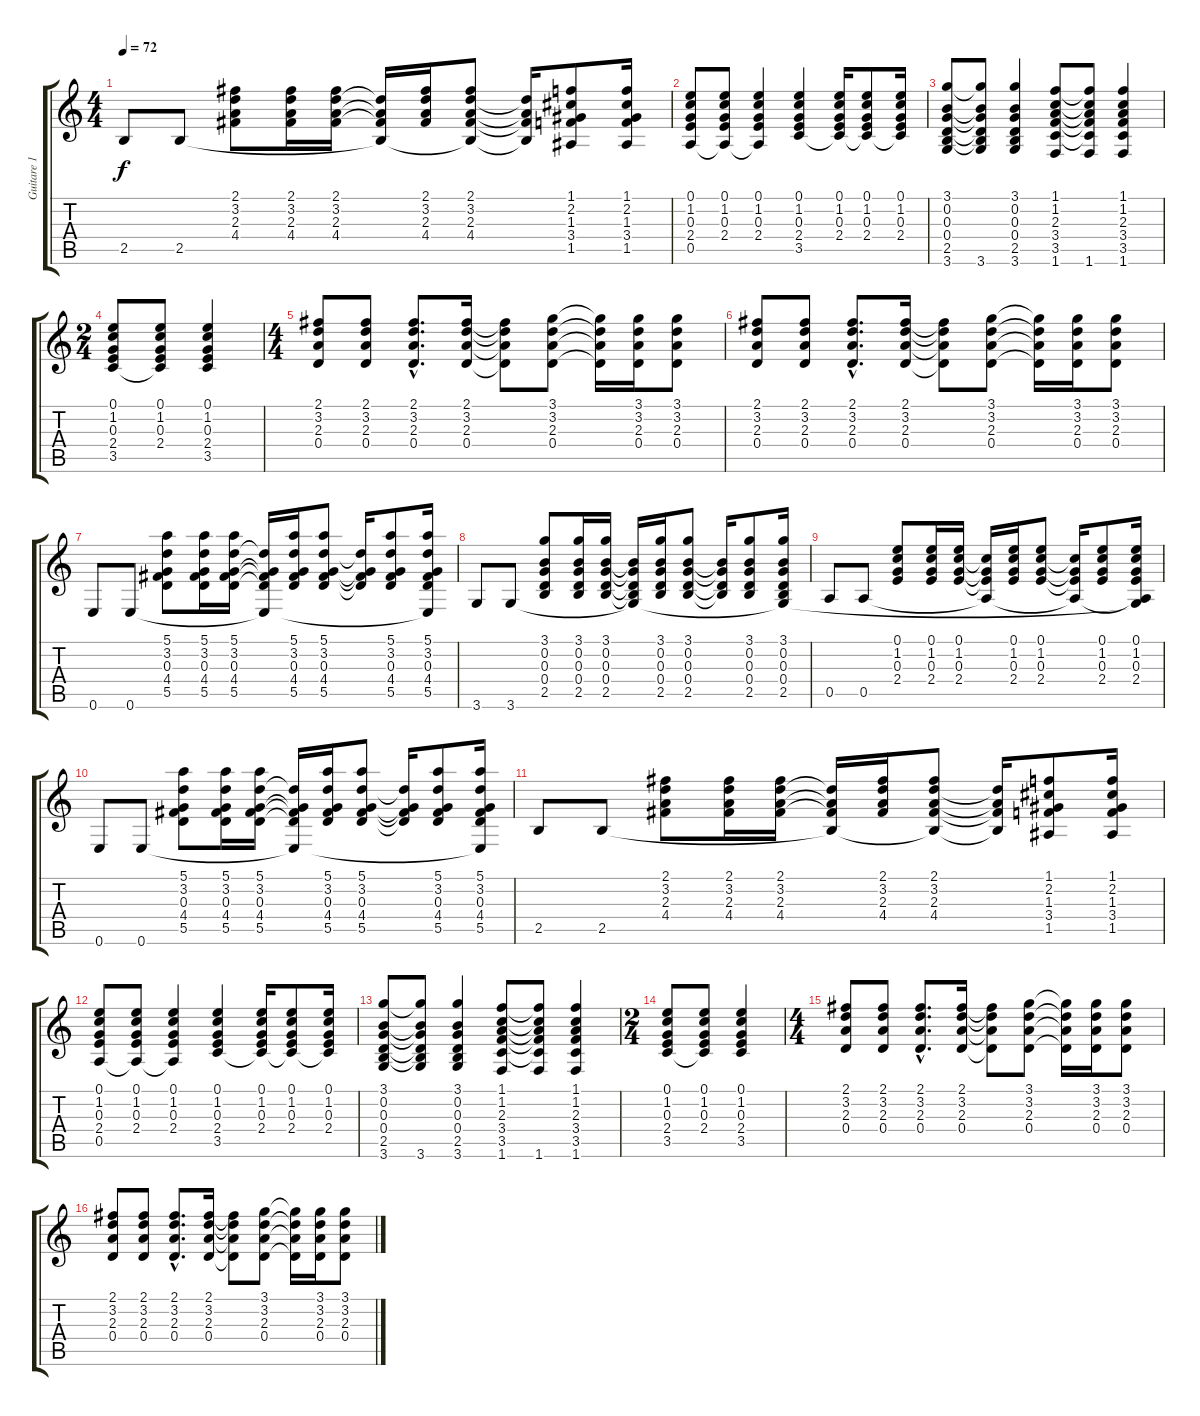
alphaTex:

\track ("Guitare 1 ( Jim Corr )" "Guitare 1 ") {instrument acousticguitarsteel}
\staff {score tabs}
\tuning (E4 B3 G3 D3 A2 E2) {hide}
\ts (4 4)
\tempo 72
\clef g2
\ks c
2.5.8{dy f} 2.5.8 (2.1 3.2 2.3 4.4).8 (2.1 3.2 2.3 4.4).16 (2.1 3.2 2.3 4.4).16 (3.2{t} 2.3{t} 4.4{t} 2.5{t}).16 (2.1 3.2 2.3 4.4).16 (2.1 3.2 2.3 4.4 2.5{t}).8 (3.2{t} 2.3{t} 4.4{t} 2.5{t}).16 (1.1 2.2 1.3 3.4 1.5).8 (1.1 2.2 1.3 3.4 1.5).16 |
(0.1 1.2 0.3 2.4 0.5).8 (0.1 1.2 0.3 2.4 0.5{t}).8 (0.1 1.2 0.3 2.4 0.5{t}).4 (0.1 1.2 0.3 2.4 3.5).4 (0.1 1.2 0.3 2.4 3.5{t}).16 (0.1 1.2 0.3 2.4 3.5{t}).8 (0.1 1.2 0.3 2.4 3.5{t}).16 |
(3.1 0.2 0.3 0.4 2.5 3.6).8 (3.1{t} 0.2{t} 0.3{t} 0.4{t} 2.5{t} 3.6).8 (3.1 0.2 0.3 0.4 2.5 3.6).4 (1.1 1.2 2.3 3.4 3.5 1.6).8 (1.1{t} 1.2{t} 2.3{t} 3.4{t} 3.5{t} 1.6).8 (1.1 1.2 2.3 3.4 3.5 1.6).4 |
\ts (2 4)
(0.1 1.2 0.3 2.4 3.5).8 (0.1 1.2 0.3 2.4 3.5{t}).8 (0.1 1.2 0.3 2.4 3.5).4 |
\ts (4 4)
(2.1 3.2 2.3 0.4).8 (2.1 3.2 2.3 0.4).8 (2.1{hac} 3.2{hac} 2.3{hac} 0.4{hac}).8{d} (2.1 3.2 2.3 0.4).16 (2.1{t} 3.2{t} 2.3{t} 0.4{t}).8 (3.1 3.2 2.3 0.4).8 (3.1{t} 3.2{t} 2.3{t} 0.4{t}).16 (3.1 3.2 2.3 0.4).16 (3.1 3.2 2.3 0.4).8 |
(2.1 3.2 2.3 0.4).8 (2.1 3.2 2.3 0.4).8 (2.1{hac} 3.2{hac} 2.3{hac} 0.4{hac}).8{d} (2.1 3.2 2.3 0.4).16 (2.1{t} 3.2{t} 2.3{t} 0.4{t}).8 (3.1 3.2 2.3 0.4).8 (3.1{t} 3.2{t} 2.3{t} 0.4{t}).16 (3.1 3.2 2.3 0.4).16 (3.1 3.2 2.3 0.4).8 |
0.6.8 0.6.8 (5.1 3.2 0.3 4.4 5.5).8 (5.1 3.2 0.3 4.4 5.5).16 (5.1 3.2 0.3 4.4 5.5).16 (3.2{t} 0.3{t} 4.4{t} 5.5{t} 0.6{t}).16 (5.1 3.2 0.3 4.4 5.5).16 (5.1 3.2 0.3 4.4 5.5).8 (3.2{t} 0.3{t} 4.4{t} 5.5{t}).16 (5.1 3.2 0.3 4.4 5.5).8 (5.1 3.2 0.3 4.4 5.5 0.6{t}).16 |
3.6.8 3.6.8 (3.1 0.2 0.3 0.4 2.5).8 (3.1 0.2 0.3 0.4 2.5).16 (3.1 0.2 0.3 0.4 2.5).16 (0.2{t} 0.3{t} 0.4{t} 2.5{t} 3.6{t}).16 (3.1 0.2 0.3 0.4 2.5).16 (3.1 0.2 0.3 0.4 2.5).8 (0.2{t} 0.3{t} 0.4{t} 2.5{t}).16 (3.1 0.2 0.3 0.4 2.5).8 (3.1 0.2 0.3 0.4 2.5 3.6{t}).16 |
0.5.8 0.5.8 (0.1 1.2 0.3 2.4).8 (0.1 1.2 0.3 2.4).16 (0.1 1.2 0.3 2.4).16 (1.2{t} 0.3{t} 2.4{t} 0.5{t}).16 (0.1 1.2 0.3 2.4).16 (0.1 1.2 0.3 2.4).8 (1.2{t} 0.3{t} 2.4{t} 0.5{t}).16 (0.1 1.2 0.3 2.4).8 (0.1 1.2 0.3 2.4 0.5{t} 3.6{t}).16 |
0.6.8 0.6.8 (5.1 3.2 0.3 4.4 5.5).8 (5.1 3.2 0.3 4.4 5.5).16 (5.1 3.2 0.3 4.4 5.5).16 (3.2{t} 0.3{t} 4.4{t} 5.5{t} 0.6{t}).16 (5.1 3.2 0.3 4.4 5.5).16 (5.1 3.2 0.3 4.4 5.5).8 (3.2{t} 0.3{t} 4.4{t} 5.5{t}).16 (5.1 3.2 0.3 4.4 5.5).8 (5.1 3.2 0.3 4.4 5.5 0.6{t}).16 |
2.5.8 2.5.8 (2.1 3.2 2.3 4.4).8 (2.1 3.2 2.3 4.4).16 (2.1 3.2 2.3 4.4).16 (3.2{t} 2.3{t} 4.4{t} 2.5{t}).16 (2.1 3.2 2.3 4.4).16 (2.1 3.2 2.3 4.4 2.5{t}).8 (3.2{t} 2.3{t} 4.4{t} 2.5{t}).16 (1.1 2.2 1.3 3.4 1.5).8 (1.1 2.2 1.3 3.4 1.5).16 |
(0.1 1.2 0.3 2.4 0.5).8 (0.1 1.2 0.3 2.4 0.5{t}).8 (0.1 1.2 0.3 2.4 0.5{t}).4 (0.1 1.2 0.3 2.4 3.5).4 (0.1 1.2 0.3 2.4 3.5{t}).16 (0.1 1.2 0.3 2.4 3.5{t}).8 (0.1 1.2 0.3 2.4 3.5{t}).16 |
(3.1 0.2 0.3 0.4 2.5 3.6).8 (3.1{t} 0.2{t} 0.3{t} 0.4{t} 2.5{t} 3.6).8 (3.1 0.2 0.3 0.4 2.5 3.6).4 (1.1 1.2 2.3 3.4 3.5 1.6).8 (1.1{t} 1.2{t} 2.3{t} 3.4{t} 3.5{t} 1.6).8 (1.1 1.2 2.3 3.4 3.5 1.6).4 |
\ts (2 4)
(0.1 1.2 0.3 2.4 3.5).8 (0.1 1.2 0.3 2.4 3.5{t}).8 (0.1 1.2 0.3 2.4 3.5).4 |
\ts (4 4)
(2.1 3.2 2.3 0.4).8 (2.1 3.2 2.3 0.4).8 (2.1{hac} 3.2{hac} 2.3{hac} 0.4{hac}).8{d} (2.1 3.2 2.3 0.4).16 (2.1{t} 3.2{t} 2.3{t} 0.4{t}).8 (3.1 3.2 2.3 0.4).8 (3.1{t} 3.2{t} 2.3{t} 0.4{t}).16 (3.1 3.2 2.3 0.4).16 (3.1 3.2 2.3 0.4).8 |
(2.1 3.2 2.3 0.4).8 (2.1 3.2 2.3 0.4).8 (2.1{hac} 3.2{hac} 2.3{hac} 0.4{hac}).8{d} (2.1 3.2 2.3 0.4).16 (2.1{t} 3.2{t} 2.3{t} 0.4{t}).8 (3.1 3.2 2.3 0.4).8 (3.1{t} 3.2{t} 2.3{t} 0.4{t}).16 (3.1 3.2 2.3 0.4).16 (3.1 3.2 2.3 0.4).8
